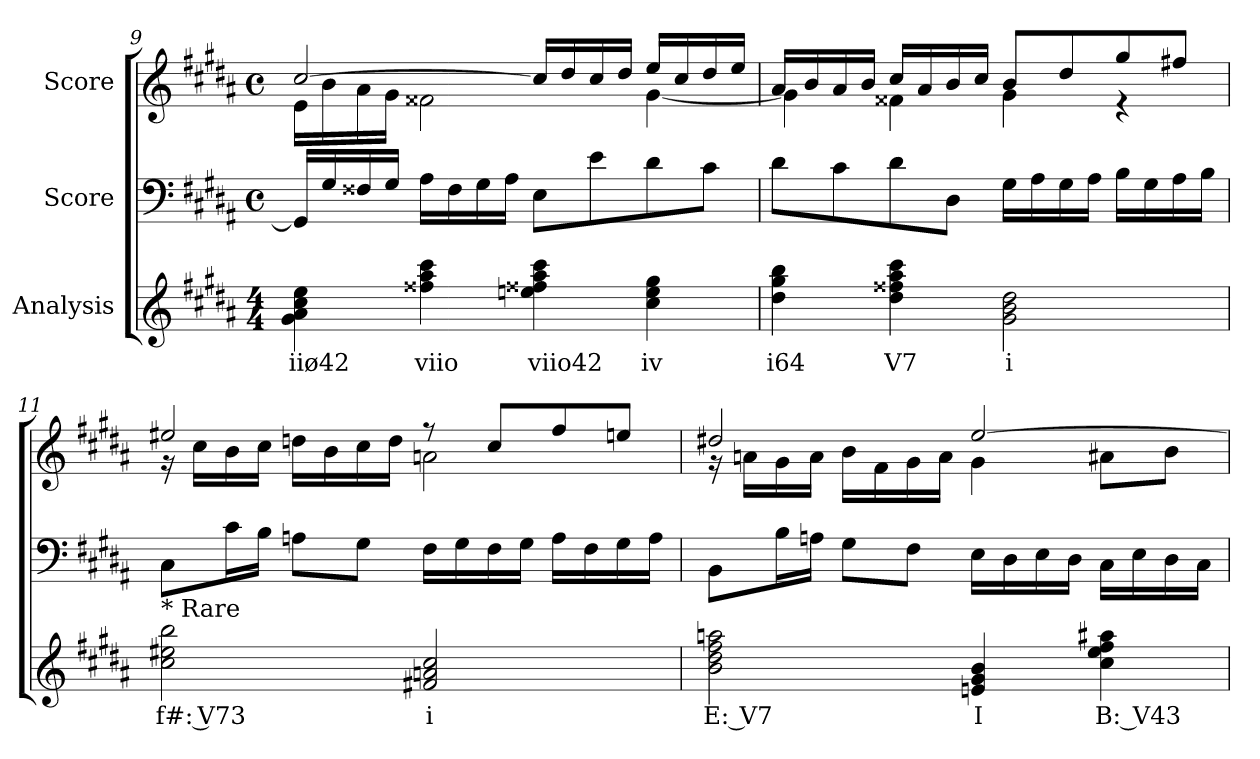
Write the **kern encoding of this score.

**kern	**text	**kern	**kern
*part3	*part3	*part2	*part1
*staff3	*staff3	*staff2	*staff1
*I"Analysis	*	*I"Score	*I"Score
*	*	*clefF4	*clefG2
*k[f#c#g#d#a#]	*	*k[f#c#g#d#a#]	*k[f#c#g#d#a#]
*M4/4	*	*M4/4	*M4/4
*	*	*met(c)	*met(c)
=9	=9	=9	=9
*	*	*	*^
4g# 4a# 4cc# 4ee	iiø42	16GG#/LL]	[2cc#/	16e\LL
.	.	16G#/	.	16b\
.	.	16F##X/	.	16a#\
.	.	16G#/JJ	.	16g#\JJ
4ff##X 4aa# 4ccc#	viio	16A#\LL	.	2f##X\
.	.	16F##\	.	.
.	.	16G#\	.	.
.	.	16A#\JJ	.	.
4een 4ff##X 4aa# 4ccc#	viio42	8E\L	16cc#/LL]	.
.	.	.	16dd#/	.
.	.	8e\	16cc#/	.
.	.	.	16dd#/JJ	.
4cc# 4ee 4gg#	iv	8d#\	16ee/LL	[4g#\
.	.	.	16cc#/	.
.	.	8c#\J	16dd#/	.
.	.	.	16ee/JJ	.
!!LO:PB:g=z	!!
=10	=10	=10	=10	=10
4dd# 4gg# 4bb	i64	8d#\L	16a#/LL	4g#\]
.	.	.	16b/	.
.	.	8c#\	16a#/	.
.	.	.	16b/JJ	.
4dd# 4ff##X 4aa# 4ccc#	V7	8d#\	16cc#/LL	4f##X\
.	.	.	16a#/	.
.	.	8D#\J	16b/	.
.	.	.	16cc#/JJ	.
2g# 2b 2dd#	i	16G#\LL	8b/L	4g#\
.	.	16A#\	.	.
.	.	16G#\	8dd#/	.
.	.	16A#\JJ	.	.
.	.	16B\LL	8gg#/	4r
.	.	16G#\	.	.
.	.	16A#\	8ff#X/J	.
.	.	16B\JJ	.	.
=11	=11	=11	=11	=11
!LO:TX:t=* Rare	!	!	!	!
2cc# 2ee#X 2bb	f#: V73	8C#\L	2ee#X/	16r
.	.	.	.	16cc#\LL
.	.	16c#\L	.	16b\
.	.	16B\JJ	.	16cc#\JJ
.	.	8An\L	.	16ddn\LL
.	.	.	.	16b\
.	.	8G#\J	.	16cc#\
.	.	.	.	16dd\JJ
2f#X 2an 2cc#	i	16F#\LL	8r	2an\
.	.	16G#\	.	.
.	.	16F#\	8cc#/L	.
.	.	16G#\JJ	.	.
.	.	16A\LL	8ff#/	.
.	.	16F#\	.	.
.	.	16G#\	8een/J	.
.	.	16A\JJ	.	.
!!LO:LB:g=z	!!
=12	=12	=12	=12	=12
2b 2dd# 2ff# 2aan	E: V7	8BB\L	2dd#X/	16r
.	.	.	.	16an\LL
.	.	16B\L	.	16g#\
.	.	16An\JJ	.	16a\JJ
.	.	8G#\L	.	16b\LL
.	.	.	.	16f#\
.	.	8F#\J	.	16g#\
.	.	.	.	16a\JJ
4en 4g# 4b	I	16E\LL	[2ee/	4g#\
.	.	16D#\	.	.
.	.	16E\	.	.
.	.	16D#\JJ	.	.
4cc# 4ee 4ff# 4aa#X	B: V43	16C#\LL	.	8a#X\L
.	.	16E\	.	.
.	.	16D#\	.	8b\J
.	.	16C#\JJ	.	.
*	*	*	*v	*v
=	=	=	=
*-	*-	*-	*-
